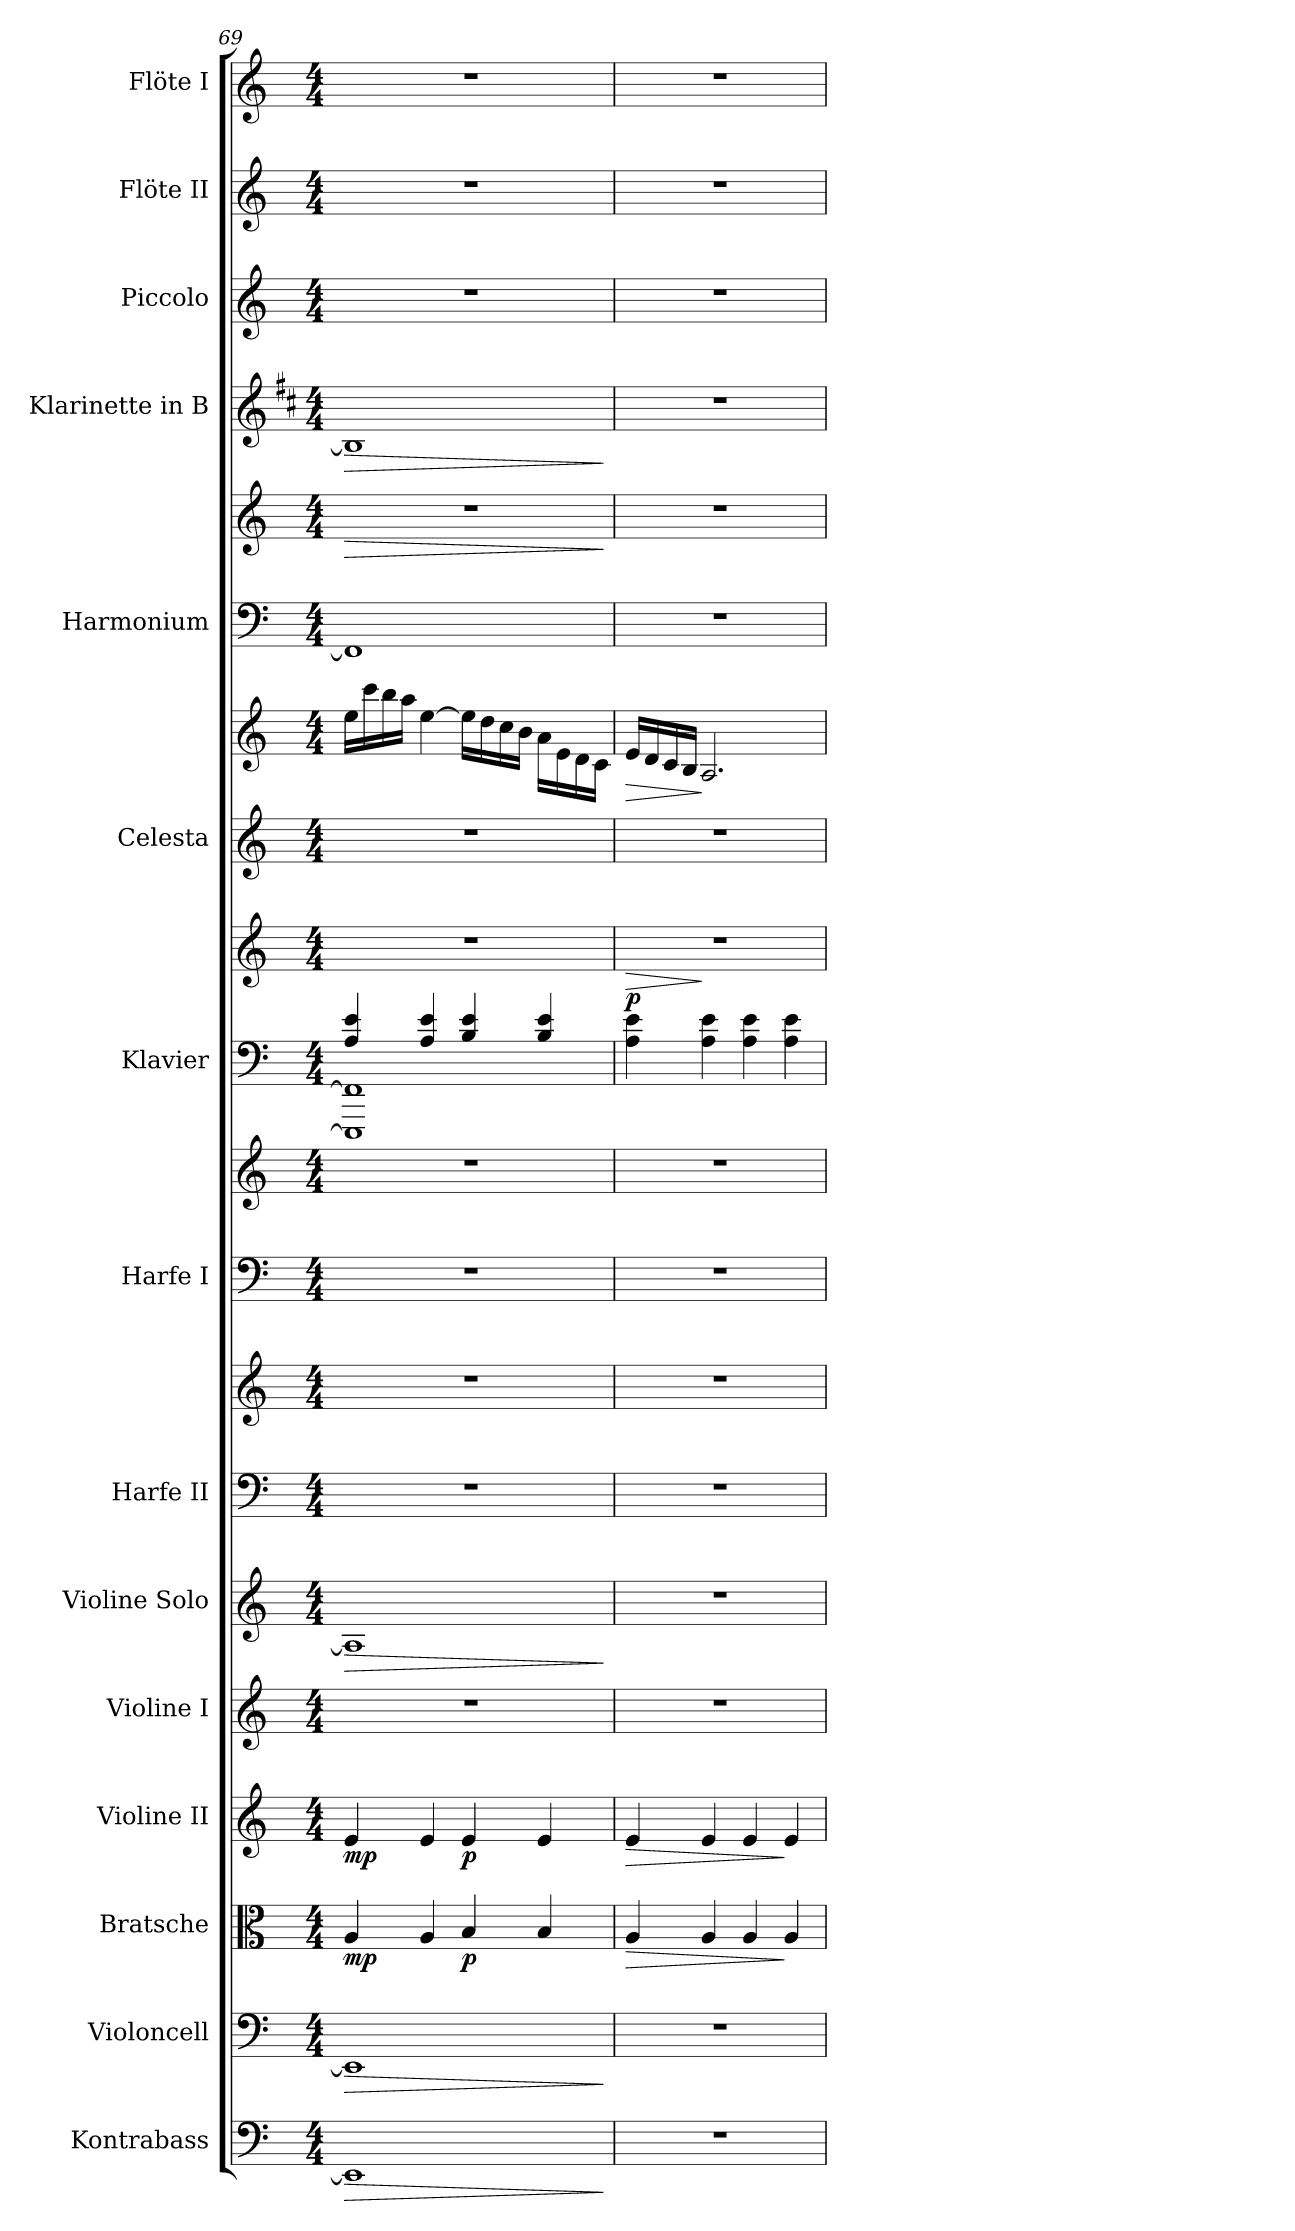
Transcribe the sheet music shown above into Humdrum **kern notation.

**kern	**dynam	**kern	**dynam	**kern	**dynam	**kern	**dynam	**kern	**kern	**dynam	**kern	**kern	**kern	**kern	**kern	**kern	**dynam	**kern	**kern	**dynam	**kern	**kern	**dynam	**kern	**dynam	**kern	**kern	**kern
*part15	*part15	*part14	*part14	*part13	*part13	*part12	*part12	*part11	*part10	*part10	*part9	*part9	*part8	*part8	*part7	*part7	*part7	*part6	*part6	*part6	*part5	*part5	*part5	*part4	*part4	*part3	*part2	*part1
*staff20	*staff20	*staff19	*staff19	*staff18	*staff18	*staff17	*staff17	*staff16	*staff15	*staff15	*staff14	*staff13	*staff12	*staff11	*staff10	*staff9	*staff9/10	*staff8	*staff7	*staff7/8	*staff6	*staff5	*staff5/6	*staff4	*staff4	*staff3	*staff2	*staff1
*I"Kontrabass	*	*I"Violoncell	*	*I"Bratsche	*	*I"Violine II	*	*I"Violine I	*I"Violine Solo	*	*I"Harfe II	*	*I"Harfe I	*	*I"Klavier	*	*	*I"Celesta	*	*	*I"Harmonium	*	*	*I"Klarinette in B	*	*I"Piccolo	*I"Flöte II	*I"Flöte I
*I'Kb.	*	*I'Vlc.	*	*I'Br.	*	*I'Vl. II	*	*I'Vl. I	*I'Vl. Solo	*	*I'Hfe. II	*	*I'Hfe. I	*	*I'Klav.	*	*	*I'Cel.	*	*	*I'Harm.	*	*	*I'Kl. in B	*	*I'Picc.	*I'Fl. II	*I'Fl. I
*clefF4	*	*clefF4	*	*clefC3	*	*clefG2	*	*clefG2	*clefG2	*	*clefF4	*clefG2	*clefF4	*clefG2	*clefF4	*clefG2	*	*clefG2	*clefG2	*	*clefF4	*clefG2	*	*clefG2	*	*clefG2	*clefG2	*clefG2
*ITrd7c12	*	*	*	*	*	*	*	*	*	*	*	*	*	*	*	*	*	*ITrd-7c-12	*ITrd-7c-12	*	*	*	*	*ITrd1c2	*	*ITrd-7c-12	*	*
*k[]	*	*k[]	*	*k[]	*	*k[]	*	*k[]	*k[]	*	*k[]	*k[]	*k[]	*k[]	*k[]	*k[]	*	*k[]	*k[]	*	*k[]	*k[]	*	*k[]	*	*k[]	*k[]	*k[]
*C:	*	*C:	*	*C:	*	*C:	*	*C:	*C:	*	*C:	*C:	*C:	*C:	*C:	*C:	*	*C:	*C:	*	*C:	*C:	*	*C:	*	*C:	*C:	*C:
*M4/4	*	*M4/4	*	*M4/4	*	*M4/4	*	*M4/4	*M4/4	*	*M4/4	*M4/4	*M4/4	*M4/4	*M4/4	*M4/4	*	*M4/4	*M4/4	*	*M4/4	*M4/4	*	*M4/4	*	*M4/4	*M4/4	*M4/4
=69	=69	=69	=69	=69	=69	=69	=69	=69	=69	=69	=69	=69	=69	=69	=69	=69	=69	=69	=69	=69	=69	=69	=69	=69	=69	=69	=69	=69
!	!LO:HP:b	!	!LO:HP:b	!	!	!	!	!	!	!LO:HP:b	!	!	!	!	!	!	!	!	!	!	!	!	!LO:HP:b	!	!LO:HP:b	!	!	!
*	*	*	*	*	*	*	*	*	*	*	*	*	*	*	*^	*	*	*	*	*	*	*	*	*	*	*	*	*
1EEEi]	>	1EEi]	>	4Ai/	mp	4ei/	mp	1r	1Ai]	>	1r	1r	1r	1r	4Ai/ 4ei	1EEEi] 1FFi]	1r	.	1r	16eeei\LL	.	1FFi]	1r	>	1Ai]	>	1r	1r	1r
.	.	.	.	.	.	.	.	.	.	.	.	.	.	.	.	.	.	.	.	16cccci\	.	.	.	.	.	.	.	.	.
.	.	.	.	.	.	.	.	.	.	.	.	.	.	.	.	.	.	.	.	16bbbi\	.	.	.	.	.	.	.	.	.
.	.	.	.	.	.	.	.	.	.	.	.	.	.	.	.	.	.	.	.	16aaai\JJ	.	.	.	.	.	.	.	.	.
.	.	.	.	4Ai/	.	4ei/	.	.	.	.	.	.	.	.	4Ai/ 4ei	.	.	.	.	[4eeei\	.	.	.	.	.	.	.	.	.
.	.	.	.	4Bi/	p	4ei/	p	.	.	.	.	.	.	.	4Bi/ 4ei	.	.	.	.	16eeei/LL]	.	.	.	.	.	.	.	.	.
.	.	.	.	.	.	.	.	.	.	.	.	.	.	.	.	.	.	.	.	16dddi\	.	.	.	.	.	.	.	.	.
.	.	.	.	.	.	.	.	.	.	.	.	.	.	.	.	.	.	.	.	16ccci\	.	.	.	.	.	.	.	.	.
.	.	.	.	.	.	.	.	.	.	.	.	.	.	.	.	.	.	.	.	16bbi\JJ	.	.	.	.	.	.	.	.	.
.	.	.	.	4Bi/	.	4ei/	.	.	.	.	.	.	.	.	4Bi/ 4ei	.	.	.	.	16aai\LL	.	.	.	.	.	.	.	.	.
.	.	.	.	.	.	.	.	.	.	.	.	.	.	.	.	.	.	.	.	16eei\	.	.	.	.	.	.	.	.	.
.	.	.	.	.	.	.	.	.	.	.	.	.	.	.	.	.	.	.	.	16ddi\	.	.	.	.	.	.	.	.	.
.	.	.	.	.	.	.	.	.	.	.	.	.	.	.	.	.	.	.	.	16cci\JJ	.	.	.	.	.	.	.	.	.
*	*	*	*	*	*	*	*	*	*	*	*	*	*	*	*v	*v	*	*	*	*	*	*	*	*	*	*	*	*	*
.	]	.	]	.	.	.	.	.	.	]	.	.	.	.	.	.	.	.	.	.	.	.	]	.	]	.	.	.
=70	=70	=70	=70	=70	=70	=70	=70	=70	=70	=70	=70	=70	=70	=70	=70	=70	=70	=70	=70	=70	=70	=70	=70	=70	=70	=70	=70	=70
!	!	!	!	!	!LO:HP:b	!	!LO:HP:b	!	!	!	!	!	!	!	!	!	!LO:HP:b	!	!	!LO:HP:b	!	!	!	!	!	!	!	!
1r	.	1r	.	4Ai/	>	4ei/	>	1r	1r	.	1r	1r	1r	1r	4Ai\ 4ei	1r	> p	1r	16eei/LL	>	1r	1r	.	1r	.	1r	1r	1r
.	.	.	.	.	.	.	.	.	.	.	.	.	.	.	.	.	.	.	16ddi/	.	.	.	.	.	.	.	.	.
.	.	.	.	.	.	.	.	.	.	.	.	.	.	.	.	.	.	.	16cci/	.	.	.	.	.	.	.	.	.
.	.	.	.	.	.	.	.	.	.	.	.	.	.	.	.	.	.	.	16bi/JJ	.	.	.	.	.	.	.	.	.
.	.	.	.	4Ai/	.	4ei/	.	.	.	.	.	.	.	.	4Ai\ 4ei	.	]	.	2.ai/	]	.	.	.	.	.	.	.	.
.	.	.	.	4Ai/	.	4ei/	.	.	.	.	.	.	.	.	4Ai\ 4ei	.	.	.	.	.	.	.	.	.	.	.	.	.
.	.	.	.	4Ai/	]	4ei/	]	.	.	.	.	.	.	.	4Ai\ 4ei	.	.	.	.	.	.	.	.	.	.	.	.	.
=	=	=	=	=	=	=	=	=	=	=	=	=	=	=	=	=	=	=	=	=	=	=	=	=	=	=	=	=
*-	*-	*-	*-	*-	*-	*-	*-	*-	*-	*-	*-	*-	*-	*-	*-	*-	*-	*-	*-	*-	*-	*-	*-	*-	*-	*-	*-	*-
